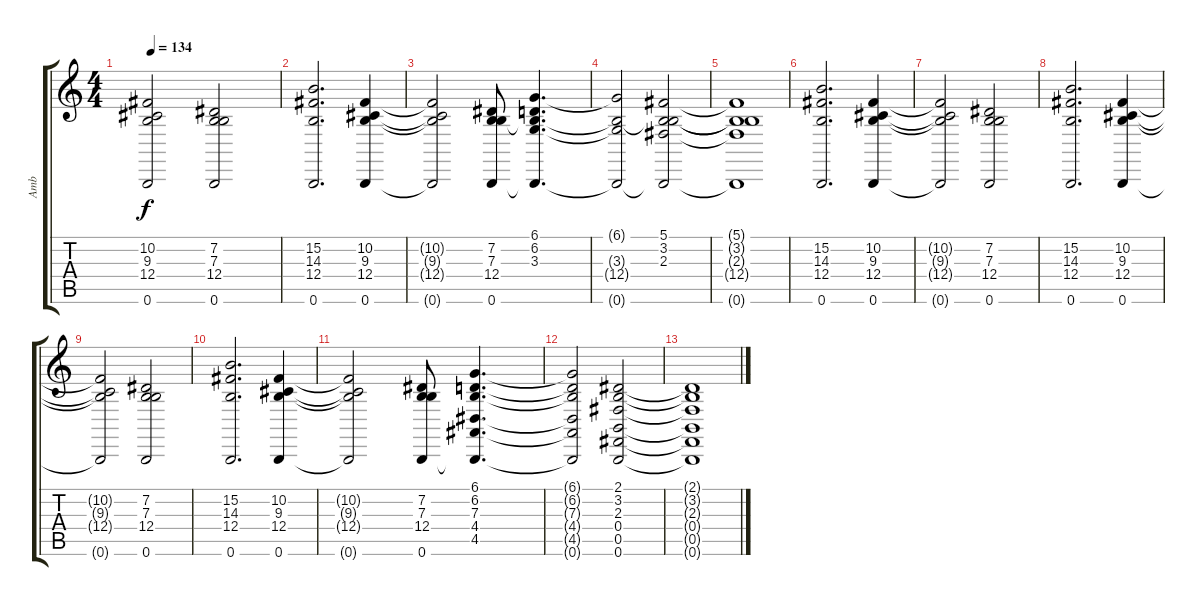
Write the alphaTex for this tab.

\track ("Amb" "Amb") {instrument brightacousticpiano}
\staff {score tabs}
\tuning (Db4 Ab3 E3 B2 Gb2 B1) {hide}
\ts (4 4)
\tempo 134
\clef g2
\ks c
(10.2{t} 9.3{t} 12.4{t} 0.6{t}).2{dy f} (7.2 7.3 12.4 0.6).2 |
(15.2 14.3 12.4 0.6).2{d} (10.2 9.3 12.4 0.6).4 |
(10.2{t} 9.3{t} 12.4{t} 0.6{t}).2 (7.2 7.3 12.4 0.6).8 (6.1 6.2 3.3 12.4{t} 0.6{t}).4{d} |
(6.1{t} 3.3{t} 12.4{t} 0.6{t}).2 (5.1 3.2 2.3 12.4{t} 0.6{t}).2 |
(5.1{t} 3.2{t} 2.3{t} 12.4{t} 0.6{t}).1 |
(15.2 14.3 12.4 0.6).2{d} (10.2 9.3 12.4 0.6).4 |
(10.2{t} 9.3{t} 12.4{t} 0.6{t}).2 (7.2 7.3 12.4 0.6).2 |
(15.2 14.3 12.4 0.6).2{d} (10.2 9.3 12.4 0.6).4 |
(10.2{t} 9.3{t} 12.4{t} 0.6{t}).2 (7.2 7.3 12.4 0.6).2 |
(15.2 14.3 12.4 0.6).2{d} (10.2 9.3 12.4 0.6).4 |
(10.2{t} 9.3{t} 12.4{t} 0.6{t}).2 (7.2 7.3 12.4 0.6).8 (6.1 6.2 7.3 4.4 4.5 0.6{t}).4{d} |
(6.1{t} 6.2{t} 7.3{t} 4.4{t} 4.5{t} 0.6{t}).2 (2.1 3.2 2.3 0.4 0.5 0.6).2 |
(2.1{t} 3.2{t} 2.3{t} 0.4{t} 0.5{t} 0.6{t}).1
